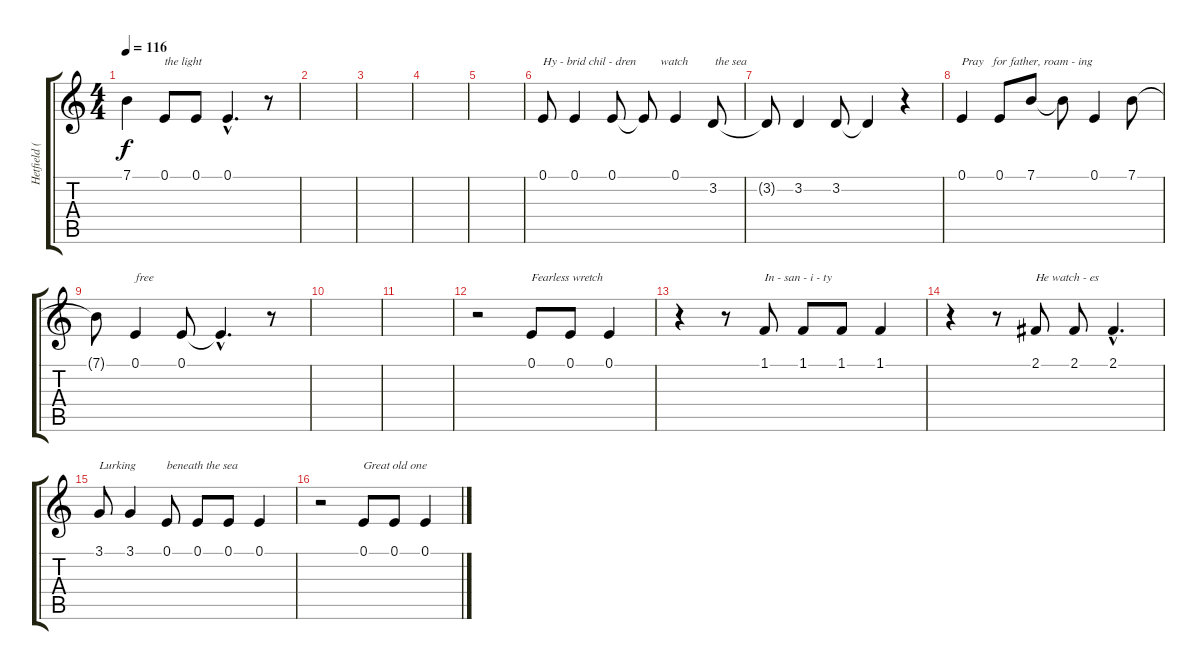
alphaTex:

\track ("Hetfield (Voice)" "Hetfield (") {instrument cello}
\staff {score tabs}
\tuning (E4 B3 G3 D3 A2 D2) {hide}
\ts (4 4)
\tempo 116
\clef g2
\ks c
7.1{t}.4{dy f} 0.1.8{txt "the light"} 0.1.8 0.1{hac}.4{d} r.8 |
|
|
|
|
0.1.8{txt "Hy - brid chil - dren        watch         the sea"} 0.1.4 0.1.8 0.1{t}.8 0.1.4 3.2.8 |
3.2{t}.8 3.2.4 3.2.8 3.2{t}.4 r.4 |
0.1.4{txt "Pray   for father, roam - ing"} 0.1.8 7.1.8 7.1{t}.8 0.1.4 7.1.8 |
7.1{t}.8 0.1.4{txt "free"} 0.1.8 0.1{hac t}.4{d} r.8 |
|
|
r.2 0.1.8{txt "Fearless wretch"} 0.1.8 0.1.4 |
r.4 r.8 1.1.8{txt "In - san - i - ty"} 1.1.8 1.1.8 1.1.4 |
r.4 r.8 2.1.8{txt "He watch - es"} 2.1.8 2.1{hac}.4{d} |
3.1.8{txt "Lurking"} 3.1.4 0.1.8{txt "beneath the sea"} 0.1.8 0.1.8 0.1.4 |
r.2 0.1.8{txt "Great old one"} 0.1.8 0.1.4
